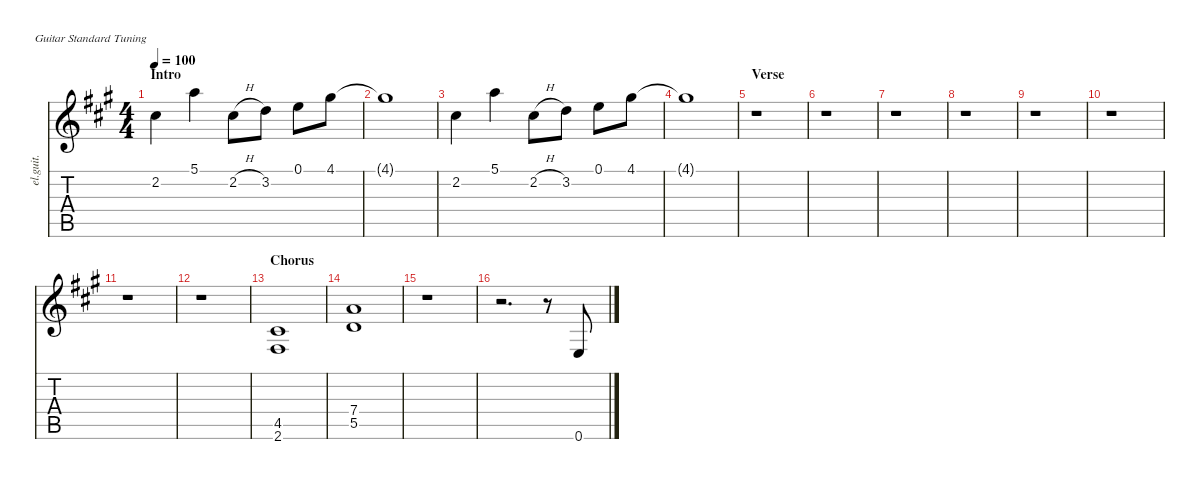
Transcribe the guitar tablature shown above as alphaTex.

\defaultSystemsLayout 4
\hideDynamics
\bracketExtendMode nobrackets
\otherSystemsTrackNameOrientation horizontal
\track ("Lead Guitar" "el.guit.") {instrument electricguitarclean}
\staff {score tabs}
\tuning (E4 B3 G3 D3 A2 E2)
\ts (4 4)
\section ("" "Intro")
\tempo 100
\clef g2
\ks a
2.2{acc #}.4{dy f instrument electricguitarclean} 5.1{acc forcenatural}.4 2.2{h acc #}.8 3.2{acc forcenatural}.8 0.1{acc forcenatural}.8 4.1{acc #}.8 |
4.1{t acc #}.1 |
2.2{acc #}.4 5.1{acc forcenatural}.4 2.2{h acc #}.8 3.2{acc forcenatural}.8 0.1{acc forcenatural}.8 4.1{acc #}.8 |
4.1{t acc #}.1 |
\section ("" "Verse")
r.1 |
r.1 |
r.1 |
r.1 |
r.1 |
r.1 |
r.1 |
r.1 |
\section ("" "Chorus")
(4.5{acc #} 2.6{acc #}).1 |
(7.4{acc forcenatural} 5.5{acc forcenatural}).1 |
r.1 |
r.2{d} r.8 0.6{acc forcenatural}.8
